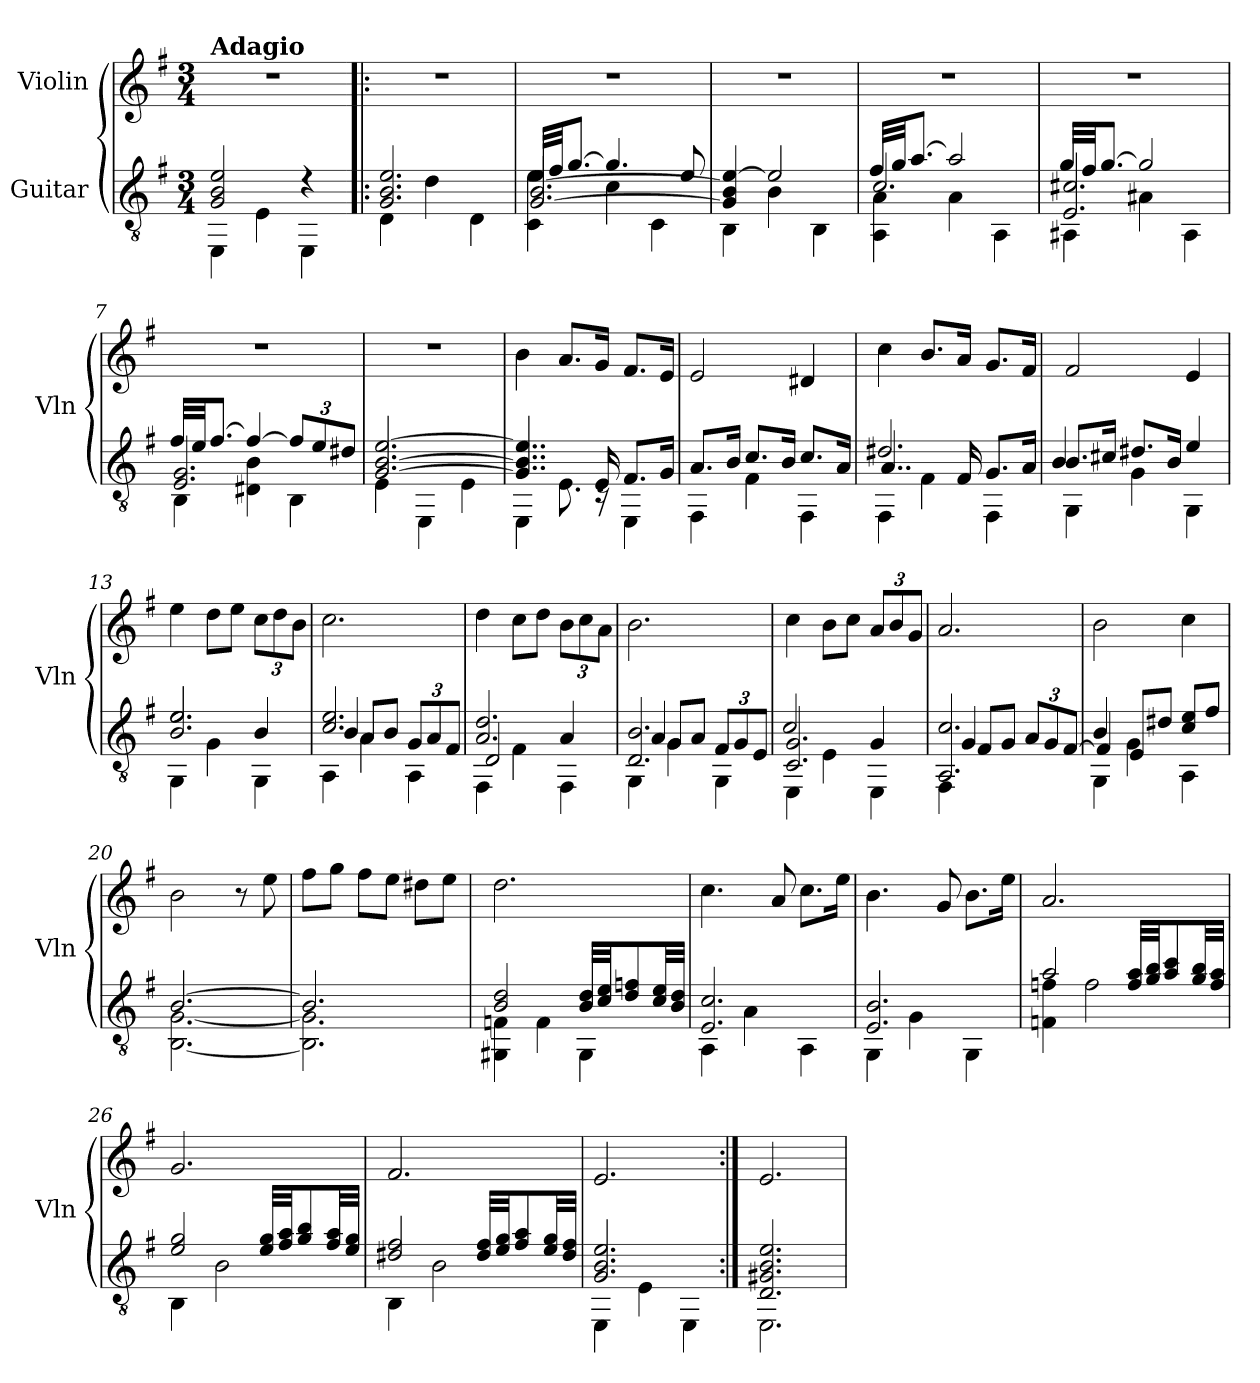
**kern	**kern
*part2	*part1
*staff2	*staff1
*I"Guitar	*I"Violin
*	*I'Vln
*clefGv2	*clefG2
*k[f#]	*k[f#]
*M3/4	*M3/4
=1	=1
*^	*
!	!	!LO:TX:a:B:t=Adagio
2G/ 2B/ 2e/	4EE\	2.r
.	4E\	.
4r	4EE\	.
=2!|:	=2!|:	=2!|:
2.G/ 2.B/ 2.e/	4D\	2.r
.	4d\	.
.	4D\	.
=3	=3	=3
*	*^	*
[2.G/ [2.B/	4C\ 4e\	32e/LLL	2.r
.	.	32f#/JJ	.
.	.	[8.g/J	.
.	4c\	4.g/]	.
.	4C\	.	.
.	.	8e/	.
*	*v	*v	*
=4	=4	=4
4G/] 4B/] [4e/	4BB\	2.r
2e/]	4B\	.
.	4BB\	.
=5	=5	=5
*	*^	*
2.c/	4AA\ 4A\	32f#/LLL	2.r
.	.	32g/JJ	.
.	.	[8.a/J	.
.	4A\	2a/]	.
.	4AA\	.	.
=6	=6	=6	=6
2.E/ 2.c#X/	4AA#X\	32g/LLL	2.r
.	.	32f#/JJ	.
.	.	[8.g/J	.
.	4A#X\	2g/]	.
.	4AA#\	.	.
!!LO:LB:g=z
=7	=7	=7	=7
2.E/ 2.G/	4BB\	32f#/LLL	2.r
.	.	32e/JJ	.
.	.	[8.f#/J	.
.	4D#X\ 4B\	4f#/_	.
*	*	*Xbrackettup	*
.	4BB\	12f#/L]	.
.	.	12e/	.
.	.	12d#X/J	.
*	*v	*v	*
=8	=8	=8
[2.G/ [2.B/ [2.e/	4E\	2.r
.	4EE\	.
.	4E\	.
=9	=9	=9
4..G/] 4..B/] 4..e/]	4EE\	4b\
.	8.E\	8.a/L
16E/	16rC	16g/Jk
8.F#/L	4EE\	8.f#/L
16G/Jk	.	16e/Jk
=10	=10	=10
8.A/L	4FF#\	2e/
16B/Jk	.	.
8.c/L	4F#\	.
16B/Jk	.	.
8.c/L	4FF#\	4d#X/
16A/Jk	.	.
=11	=11	=11
*	*^	*
2.d#X/	4FF#\	4..A/	4cc\
.	4F#\	.	8.b/L
.	.	16F#/	16a/Jk
.	4FF#\	8.G/L	8.g/L
.	.	16A/Jk	16f#/Jk
=12	=12	=12	=12
8.B/L	4GG\	4B/	2f#/
16c#X/Jk	.	.	.
8.d#X/L	4G\	2ryy	.
16B/Jk	.	.	.
4e/	4GG\	.	4e/
!!LO:LB:g=z
=13	=13	=13	=13
2.B/ 2.e/	4GG\	2e/	4ee\
.	4G\	.	8dd\L
.	.	.	8ee\J
*	*	*	*Xbrackettup
.	4GG\	4B/	12cc\L
.	.	.	12dd\
.	.	.	12b\J
=14	=14	=14	=14
2.c/ 2.e/	4AA\	4B/	2.cc\
.	4A\	8A/L	.
.	.	8B/J	.
.	4AA\	12G/L	.
.	.	12A/	.
.	.	12F#/J	.
=15	=15	=15	=15
2.A/ 2.d/	4FF#\	2D/	4dd\
.	4F#\	.	8cc\L
.	.	.	8dd\J
.	4FF#\	4A/	12b\L
.	.	.	12cc\
.	.	.	12a\J
=16	=16	=16	=16
2.D/ 2.B/	4GG\	4A/	2.b\
.	4G\	8G/L	.
.	.	8A/J	.
.	4GG\	12F#/L	.
.	.	12G/	.
.	.	12E/J	.
=17	=17	=17	=17
2.C/ 2.G/	4EE\	2c/	4cc\
.	4E\	.	8b\L
.	.	.	8cc\J
.	4EE\	4G/	12a/L
.	.	.	12b/
.	.	.	12g/J
=18	=18	=18	=18
2.AA/ 2.c/	4FF#\	4G/	2.a/
.	2ryy	8F#/L	.
.	.	8G/J	.
.	.	12A/L	.
.	.	12G/	.
.	.	[12F#/J	.
=19	=19	=19	=19
4B/	4GG\	4F#/]	2b\
8E/L	4G\	2ryy	.
8d#X/J	.	.	.
8c/ 8e/L	4AA\	.	4cc\
8f#/J	.	.	.
*	*v	*v	*
!!LO:LB:g=z
=20	=20	=20
[2.B/	[2.BB\ [2.G\	2b\
.	.	8r
.	.	8ee\
=21	=21	=21
2.B/]	2.BB\] 2.G\]	8ff#\L
.	.	8gg\J
.	.	8ff#\L
.	.	8ee\J
.	.	8dd#X\L
.	.	8ee\J
=22	=22	=22
2B/ 2d/	4GG#X\ 4Fn\	2.dd\
.	4F\	.
32B/ 32d/LLL	4GG#\	.
32c/ 32e/JJ	.	.
8d/ 8fn/	.	.
32c/ 32e/LL	.	.
32B/ 32d/JJJ	.	.
=23	=23	=23
2.E/ 2.c/	4AA\	4.cc\
.	4A\	.
.	.	8a/
.	4AA\	8.cc\L
.	.	16ee\Jk
=24	=24	=24
2.E/ 2.B/	4GG\	4.b\
.	4G\	.
.	.	8g/
.	4GG\	8.b\L
.	.	16ee\Jk
!!LO:LB:g=z
=25	=25	=25
2a/	4Fn\ 4fn\	2.a/
.	2f\	.
32f/ 32a/LLL	.	.
32g/ 32b/JJ	.	.
8a/ 8cc/	.	.
32g/ 32b/LL	.	.
32f/ 32a/JJJ	.	.
=26	=26	=26
2e/ 2g/	4BB\	2.g/
.	2B\	.
32e/ 32g/LLL	.	.
32f#/ 32a/JJ	.	.
8g/ 8b/	.	.
32f#/ 32a/LL	.	.
32e/ 32g/JJJ	.	.
=27	=27	=27
2d#X/ 2f#/	4BB\	2.f#/
.	2B\	.
32d#/ 32f#/LLL	.	.
32e/ 32g/JJ	.	.
8f#/ 8a/	.	.
32e/ 32g/LL	.	.
32d#/ 32f#/JJJ	.	.
=28	=28	=28
2.G/ 2.B/ 2.e/	4EE\	2.e/
.	4E\	.
.	4EE\	.
!!LO:PB:g=z
=29:|!	=29:|!	=29:|!
2.D/ 2.G#X/ 2.B/ 2.e/	2.EE\	2.e/
*v	*v	*
=	=
*-	*-
